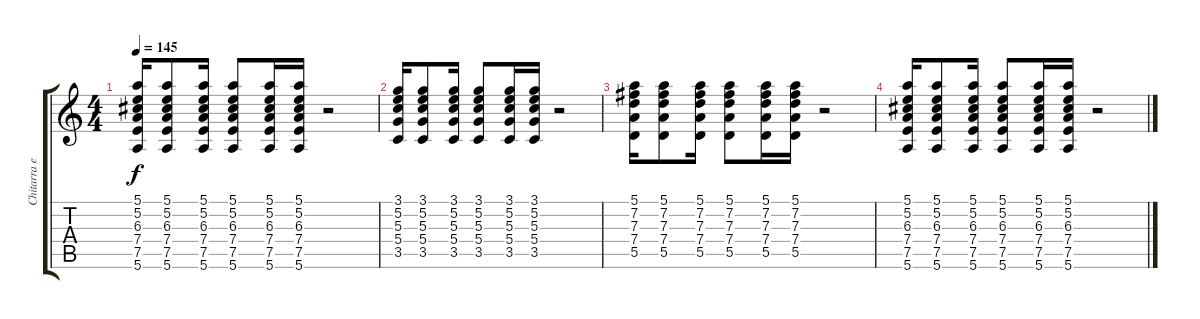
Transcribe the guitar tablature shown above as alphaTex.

\track ("Chitarra elettrica" "Chitarra e") {instrument electricguitarclean}
\staff {score tabs}
\tuning (E4 B3 G3 D3 A2 E2) {hide}
\ts (4 4)
\tempo 145
\clef g2
\ks c
(5.1 5.2 6.3 7.4 7.5 5.6).16{dy f} (5.1 5.2 6.3 7.4 7.5 5.6).8 (5.1 5.2 6.3 7.4 7.5 5.6).16 (5.1 5.2 6.3 7.4 7.5 5.6).8 (5.1 5.2 6.3 7.4 7.5 5.6).16 (5.1 5.2 6.3 7.4 7.5 5.6).16 r.2 |
(3.1 5.2 5.3 5.4 3.5).16{txt ""} (3.1 5.2 5.3 5.4 3.5).8 (3.1 5.2 5.3 5.4 3.5).16 (3.1 5.2 5.3 5.4 3.5).8 (3.1 5.2 5.3 5.4 3.5).16 (3.1 5.2 5.3 5.4 3.5).16 r.2 |
(5.1 7.2 7.3 7.4 5.5).16 (5.1 7.2 7.3 7.4 5.5).8 (5.1 7.2 7.3 7.4 5.5).16 (5.1 7.2 7.3 7.4 5.5).8 (5.1 7.2 7.3 7.4 5.5).16 (5.1 7.2 7.3 7.4 5.5).16 r.2 |
(5.1 5.2 6.3 7.4 7.5 5.6).16 (5.1 5.2 6.3 7.4 7.5 5.6).8 (5.1 5.2 6.3 7.4 7.5 5.6).16 (5.1 5.2 6.3 7.4 7.5 5.6).8 (5.1 5.2 6.3 7.4 7.5 5.6).16 (5.1 5.2 6.3 7.4 7.5 5.6).16 r.2
